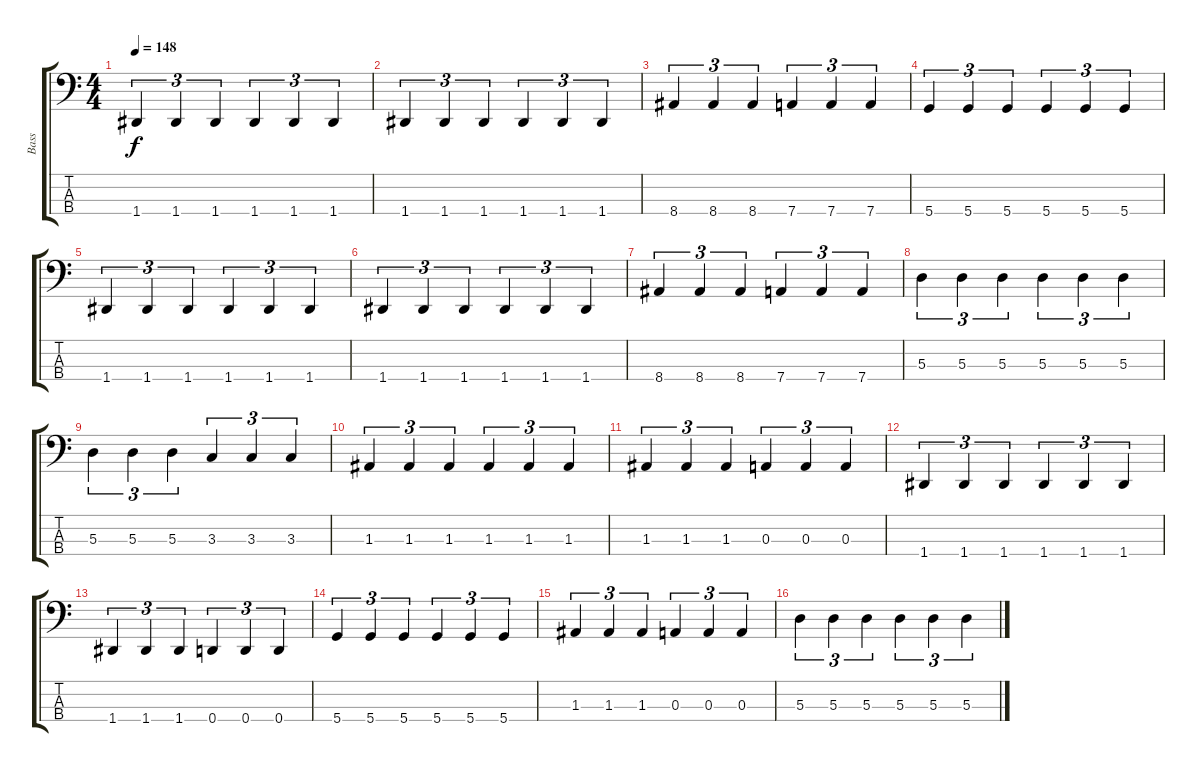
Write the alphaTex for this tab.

\track ("Bass" "Bass") {instrument electricbassfinger}
\staff {score tabs}
\tuning (G2 D2 A1 D1) {hide}
\ts (4 4)
\tempo 148
\clef f4
\ks c
1.4.4{tu (3 2) dy f} 1.4.4{tu (3 2)} 1.4.4{tu (3 2)} 1.4.4{tu (3 2)} 1.4.4{tu (3 2)} 1.4.4{tu (3 2)} |
1.4.4{tu (3 2)} 1.4.4{tu (3 2)} 1.4.4{tu (3 2)} 1.4.4{tu (3 2)} 1.4.4{tu (3 2)} 1.4.4{tu (3 2)} |
8.4.4{tu (3 2)} 8.4.4{tu (3 2)} 8.4.4{tu (3 2)} 7.4.4{tu (3 2)} 7.4.4{tu (3 2)} 7.4.4{tu (3 2)} |
5.4.4{tu (3 2)} 5.4.4{tu (3 2)} 5.4.4{tu (3 2)} 5.4.4{tu (3 2)} 5.4.4{tu (3 2)} 5.4.4{tu (3 2)} |
1.4.4{tu (3 2)} 1.4.4{tu (3 2)} 1.4.4{tu (3 2)} 1.4.4{tu (3 2)} 1.4.4{tu (3 2)} 1.4.4{tu (3 2)} |
1.4.4{tu (3 2)} 1.4.4{tu (3 2)} 1.4.4{tu (3 2)} 1.4.4{tu (3 2)} 1.4.4{tu (3 2)} 1.4.4{tu (3 2)} |
8.4.4{tu (3 2)} 8.4.4{tu (3 2)} 8.4.4{tu (3 2)} 7.4.4{tu (3 2)} 7.4.4{tu (3 2)} 7.4.4{tu (3 2)} |
5.3.4{tu (3 2)} 5.3.4{tu (3 2)} 5.3.4{tu (3 2)} 5.3.4{tu (3 2)} 5.3.4{tu (3 2)} 5.3.4{tu (3 2)} |
5.3.4{tu (3 2)} 5.3.4{tu (3 2)} 5.3.4{tu (3 2)} 3.3.4{tu (3 2)} 3.3.4{tu (3 2)} 3.3.4{tu (3 2)} |
1.3.4{tu (3 2)} 1.3.4{tu (3 2)} 1.3.4{tu (3 2)} 1.3.4{tu (3 2)} 1.3.4{tu (3 2)} 1.3.4{tu (3 2)} |
1.3.4{tu (3 2)} 1.3.4{tu (3 2)} 1.3.4{tu (3 2)} 0.3.4{tu (3 2)} 0.3.4{tu (3 2)} 0.3.4{tu (3 2)} |
1.4.4{tu (3 2)} 1.4.4{tu (3 2)} 1.4.4{tu (3 2)} 1.4.4{tu (3 2)} 1.4.4{tu (3 2)} 1.4.4{tu (3 2)} |
1.4.4{tu (3 2)} 1.4.4{tu (3 2)} 1.4.4{tu (3 2)} 0.4.4{tu (3 2)} 0.4.4{tu (3 2)} 0.4.4{tu (3 2)} |
5.4.4{tu (3 2)} 5.4.4{tu (3 2)} 5.4.4{tu (3 2)} 5.4.4{tu (3 2)} 5.4.4{tu (3 2)} 5.4.4{tu (3 2)} |
1.3.4{tu (3 2)} 1.3.4{tu (3 2)} 1.3.4{tu (3 2)} 0.3.4{tu (3 2)} 0.3.4{tu (3 2)} 0.3.4{tu (3 2)} |
5.3.4{tu (3 2)} 5.3.4{tu (3 2)} 5.3.4{tu (3 2)} 5.3.4{tu (3 2)} 5.3.4{tu (3 2)} 5.3.4{tu (3 2)}
